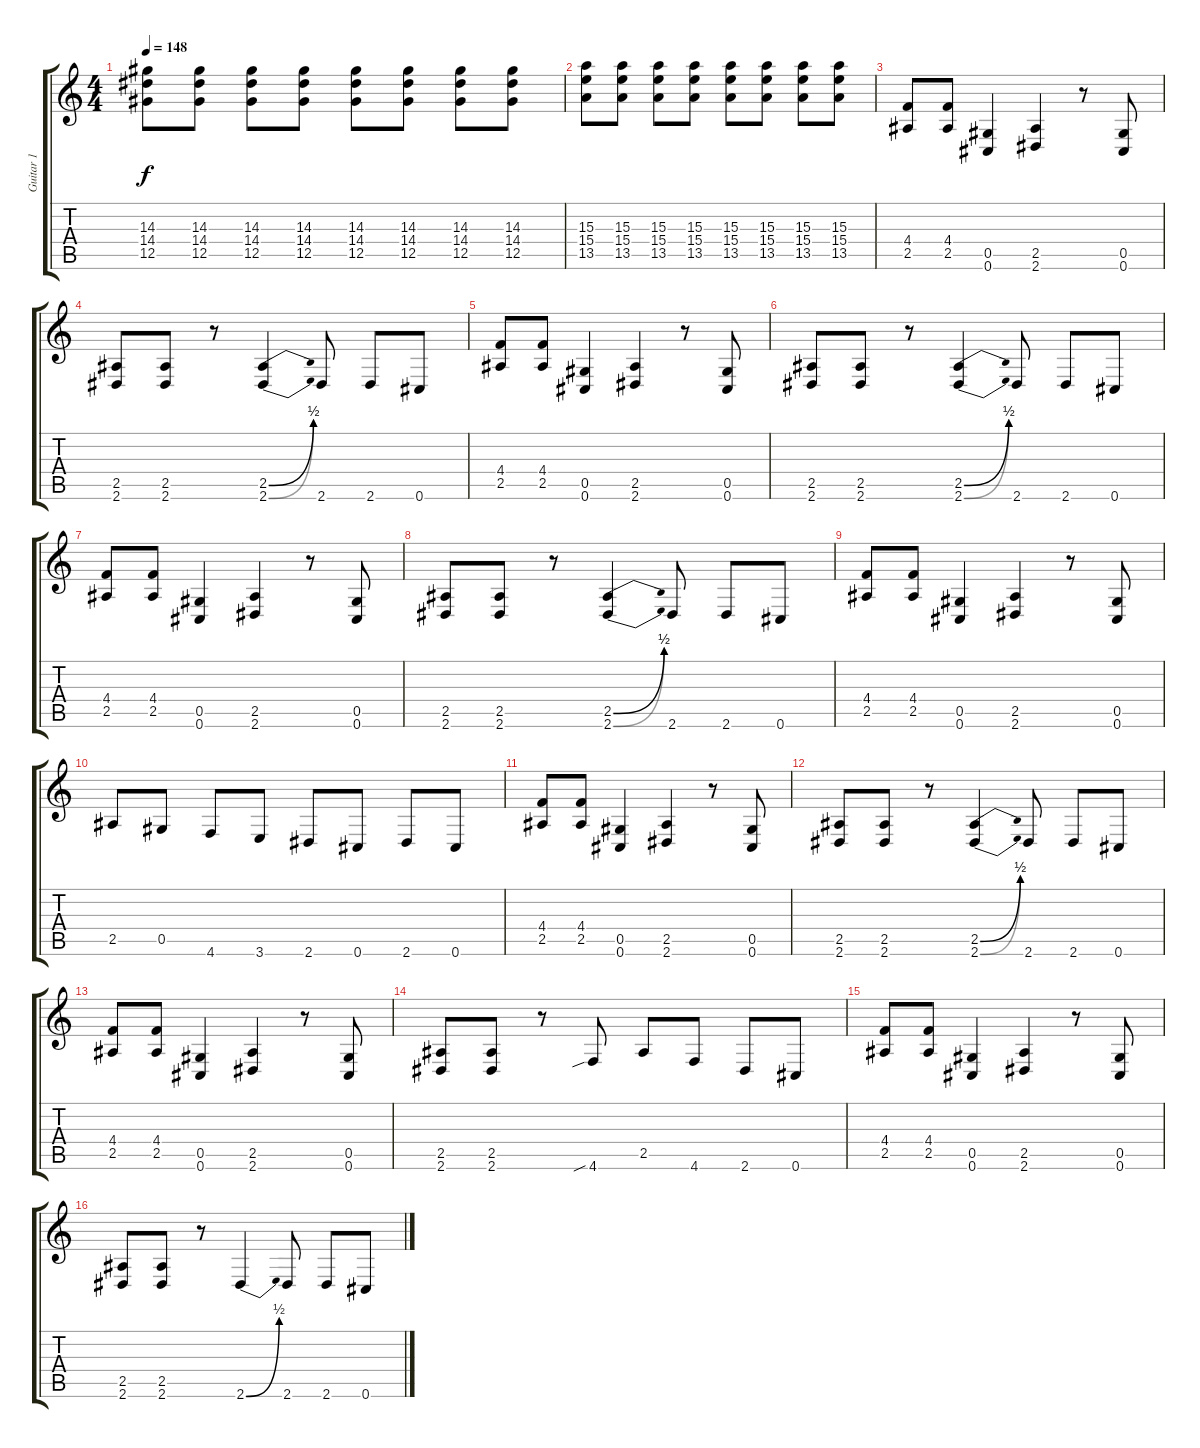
\track ("Guitar 1" "Guitar 1") {instrument overdrivenguitar}
\staff {score tabs}
\tuning (Eb4 Bb3 Gb3 Db3 Ab2 Db2) {hide}
\ts (4 4)
\tempo 148
\clef g2
\ks c
(14.3 14.4 12.5).8{dy f} (14.3 14.4 12.5).8 (14.3 14.4 12.5).8 (14.3 14.4 12.5).8 (14.3 14.4 12.5).8 (14.3 14.4 12.5).8 (14.3 14.4 12.5).8 (14.3 14.4 12.5).8 |
(15.3 15.4 13.5).8 (15.3 15.4 13.5).8 (15.3 15.4 13.5).8 (15.3 15.4 13.5).8 (15.3 15.4 13.5).8 (15.3 15.4 13.5).8 (15.3 15.4 13.5).8 (15.3 15.4 13.5).8 |
(4.4 2.5).8 (4.4 2.5).8 (0.5 0.6).4 (2.5 2.6).4 r.8 (0.5 0.6).8 |
(2.5 2.6).8 (2.5 2.6).8 r.8 (2.5{be (bend 0 0 60 2)} 2.6{be (bend 0 0 60 2)}).4 2.6.8 2.6.8 0.6.8 |
(4.4 2.5).8 (4.4 2.5).8 (0.5 0.6).4 (2.5 2.6).4 r.8 (0.5 0.6).8 |
(2.5 2.6).8 (2.5 2.6).8 r.8 (2.5{be (bend 0 0 60 2)} 2.6{be (bend 0 0 60 2)}).4 2.6.8 2.6.8 0.6.8 |
(4.4 2.5).8 (4.4 2.5).8 (0.5 0.6).4 (2.5 2.6).4 r.8 (0.5 0.6).8 |
(2.5 2.6).8 (2.5 2.6).8 r.8 (2.5{be (bend 0 0 60 2)} 2.6{be (bend 0 0 60 2)}).4 2.6.8 2.6.8 0.6.8 |
(4.4 2.5).8 (4.4 2.5).8 (0.5 0.6).4 (2.5 2.6).4 r.8 (0.5 0.6).8 |
2.5.8 0.5.8 4.6.8 3.6.8 2.6.8 0.6.8 2.6.8 0.6.8 |
(4.4 2.5).8 (4.4 2.5).8 (0.5 0.6).4 (2.5 2.6).4 r.8 (0.5 0.6).8 |
(2.5 2.6).8 (2.5 2.6).8 r.8 (2.5{be (bend 0 0 60 2)} 2.6{be (bend 0 0 60 2)}).4 2.6.8 2.6.8 0.6.8 |
(4.4 2.5).8 (4.4 2.5).8 (0.5 0.6).4 (2.5 2.6).4 r.8 (0.5 0.6).8 |
(2.5 2.6).8 (2.5 2.6).8 r.8 4.6{sib}.8 2.5.8 4.6.8 2.6.8 0.6.8 |
(4.4 2.5).8 (4.4 2.5).8 (0.5 0.6).4 (2.5 2.6).4 r.8 (0.5 0.6).8 |
(2.5 2.6).8 (2.5 2.6).8 r.8 2.6{be (bend 0 0 60 2)}.4 2.6.8 2.6.8 0.6.8
